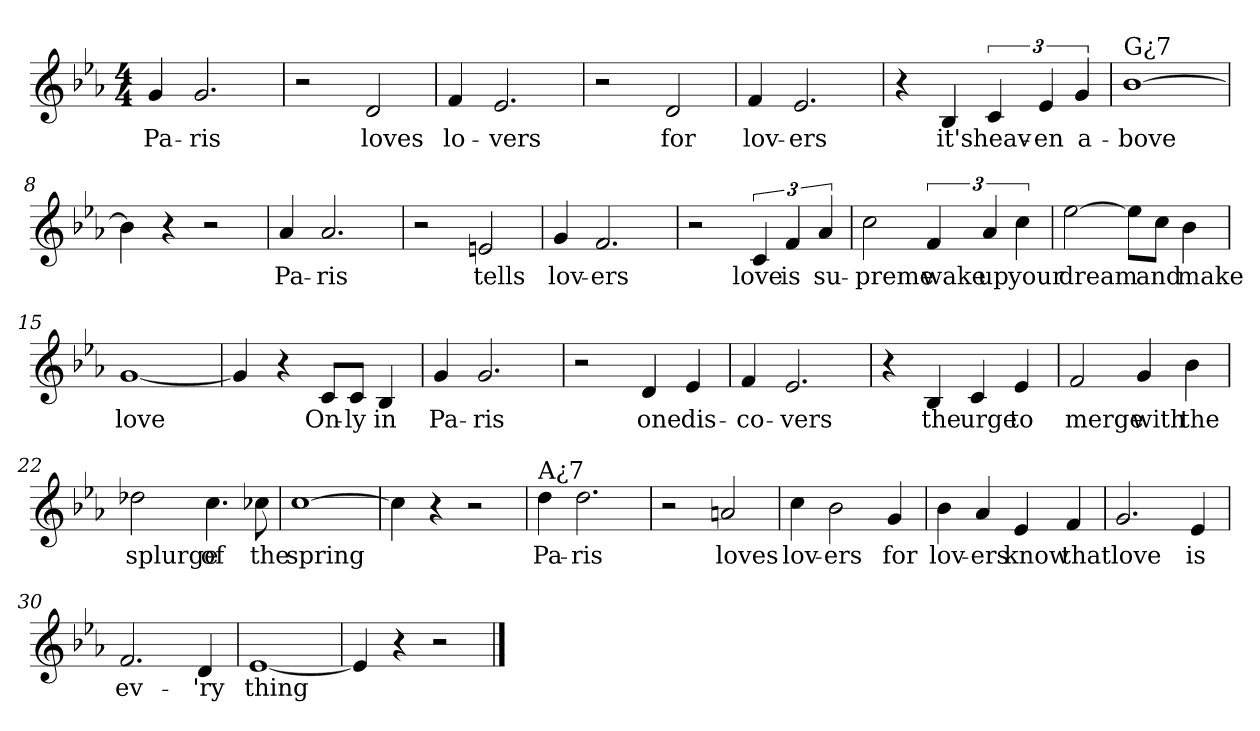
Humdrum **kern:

**kern	**text
*part1	*part1
*staff1	*staff1
*clefG2	*
*k[b-e-a-]	*
*E-:	*
*M4/4	*
=1	=1
!	!LO:LY:b
4g/	Pa-
!	!LO:LY:b
2.g/	-ris
=2	=2
2r	.
!	!LO:LY:b
2d/	loves
=3	=3
!	!LO:LY:b
4f/	lo-
!	!LO:LY:b
2.e-/	-vers
=4	=4
2r	.
!	!LO:LY:b
2d/	for
!!LO:LB:g=z
=5	=5
!	!LO:LY:b
4f/	lov-
!	!LO:LY:b
2.e-/	-ers
=6	=6
4r	.
!	!LO:LY:b
4B-/	it's
!	!LO:LY:b
6c/	heav-
!	!LO:LY:b
6e-/	-en
!	!LO:LY:b
6g/	a-
=7	=7
!LO:TX:a:t=G¿7	!
!	!LO:LY:b
[1b-	-bove
=8	=8
4b-\]	.
4r	.
2r	.
!!LO:LB:g=z
=9	=9
!	!LO:LY:b
4a-/	Pa-
!	!LO:LY:b
2.a-/	-ris
=10	=10
2r	.
!	!LO:LY:b
2en/	tells
=11	=11
!	!LO:LY:b
4g/	lov-
!	!LO:LY:b
2.f/	-ers
=12	=12
2r	.
!	!LO:LY:b
6c/	love
!	!LO:LY:b
6f/	is
!	!LO:LY:b
6a-/	su-
!!LO:LB:g=z
=13	=13
!	!LO:LY:b
2cc\	-preme
!	!LO:LY:b
6f/	wake
!	!LO:LY:b
6a-/	up
!	!LO:LY:b
6cc\	your
=14	=14
!	!LO:LY:b
[2ee-\	dream
8ee-\L]	.
!	!LO:LY:b
8cc\J	and
!	!LO:LY:b
4b-\	make
=15	=15
!	!LO:LY:b
[1g	love
=16	=16
4g/]	.
4r	.
!	!LO:LY:b
8c/L	On-
!	!LO:LY:b
8c/J	-ly
!	!LO:LY:b
4B-/	in
!!LO:LB:g=z
=17	=17
!	!LO:LY:b
4g/	Pa-
!	!LO:LY:b
2.g/	-ris
=18	=18
2r	.
!	!LO:LY:b
4d/	one
!	!LO:LY:b
4e-/	dis-
=19	=19
!	!LO:LY:b
4f/	-co-
!	!LO:LY:b
2.e-/	-vers
=20	=20
4r	.
!	!LO:LY:b
4B-/	the
!	!LO:LY:b
4c/	urge
!	!LO:LY:b
4e-/	to
!!LO:LB:g=z
=21	=21
!	!LO:LY:b
2f/	merge
!	!LO:LY:b
4g/	with
!	!LO:LY:b
4b-\	the
=22	=22
!	!LO:LY:b
2dd-X\	splurge
!	!LO:LY:b
4.cc\	of
!	!LO:LY:b
8cc-X\	the
=23	=23
!	!LO:LY:b
[1cc	spring
=24	=24
4cc\]	.
4r	.
2r	.
!!LO:LB:g=z
=25	=25
!LO:TX:a:t=A¿7	!
!	!LO:LY:b
4dd\	Pa-
!	!LO:LY:b
2.dd\	-ris
=26	=26
2r	.
!	!LO:LY:b
2an/	loves
=27	=27
!	!LO:LY:b
4cc\	lov-
!	!LO:LY:b
2b-\	-ers
!	!LO:LY:b
4g/	for
=28	=28
!	!LO:LY:b
4b-\	lov-
!	!LO:LY:b
4a-/	-ers
!	!LO:LY:b
4e-/	know
!	!LO:LY:b
4f/	that
!!LO:LB:g=z
=29	=29
!	!LO:LY:b
2.g/	love
!	!LO:LY:b
4e-/	is
=30	=30
!	!LO:LY:b
2.f/	ev-
!	!LO:LY:b
4d/	-'ry
=31	=31
!	!LO:LY:b
[1e-	thing
=32	=32
4e-/]	.
4r	.
2r	.
==	==
*-	*-
